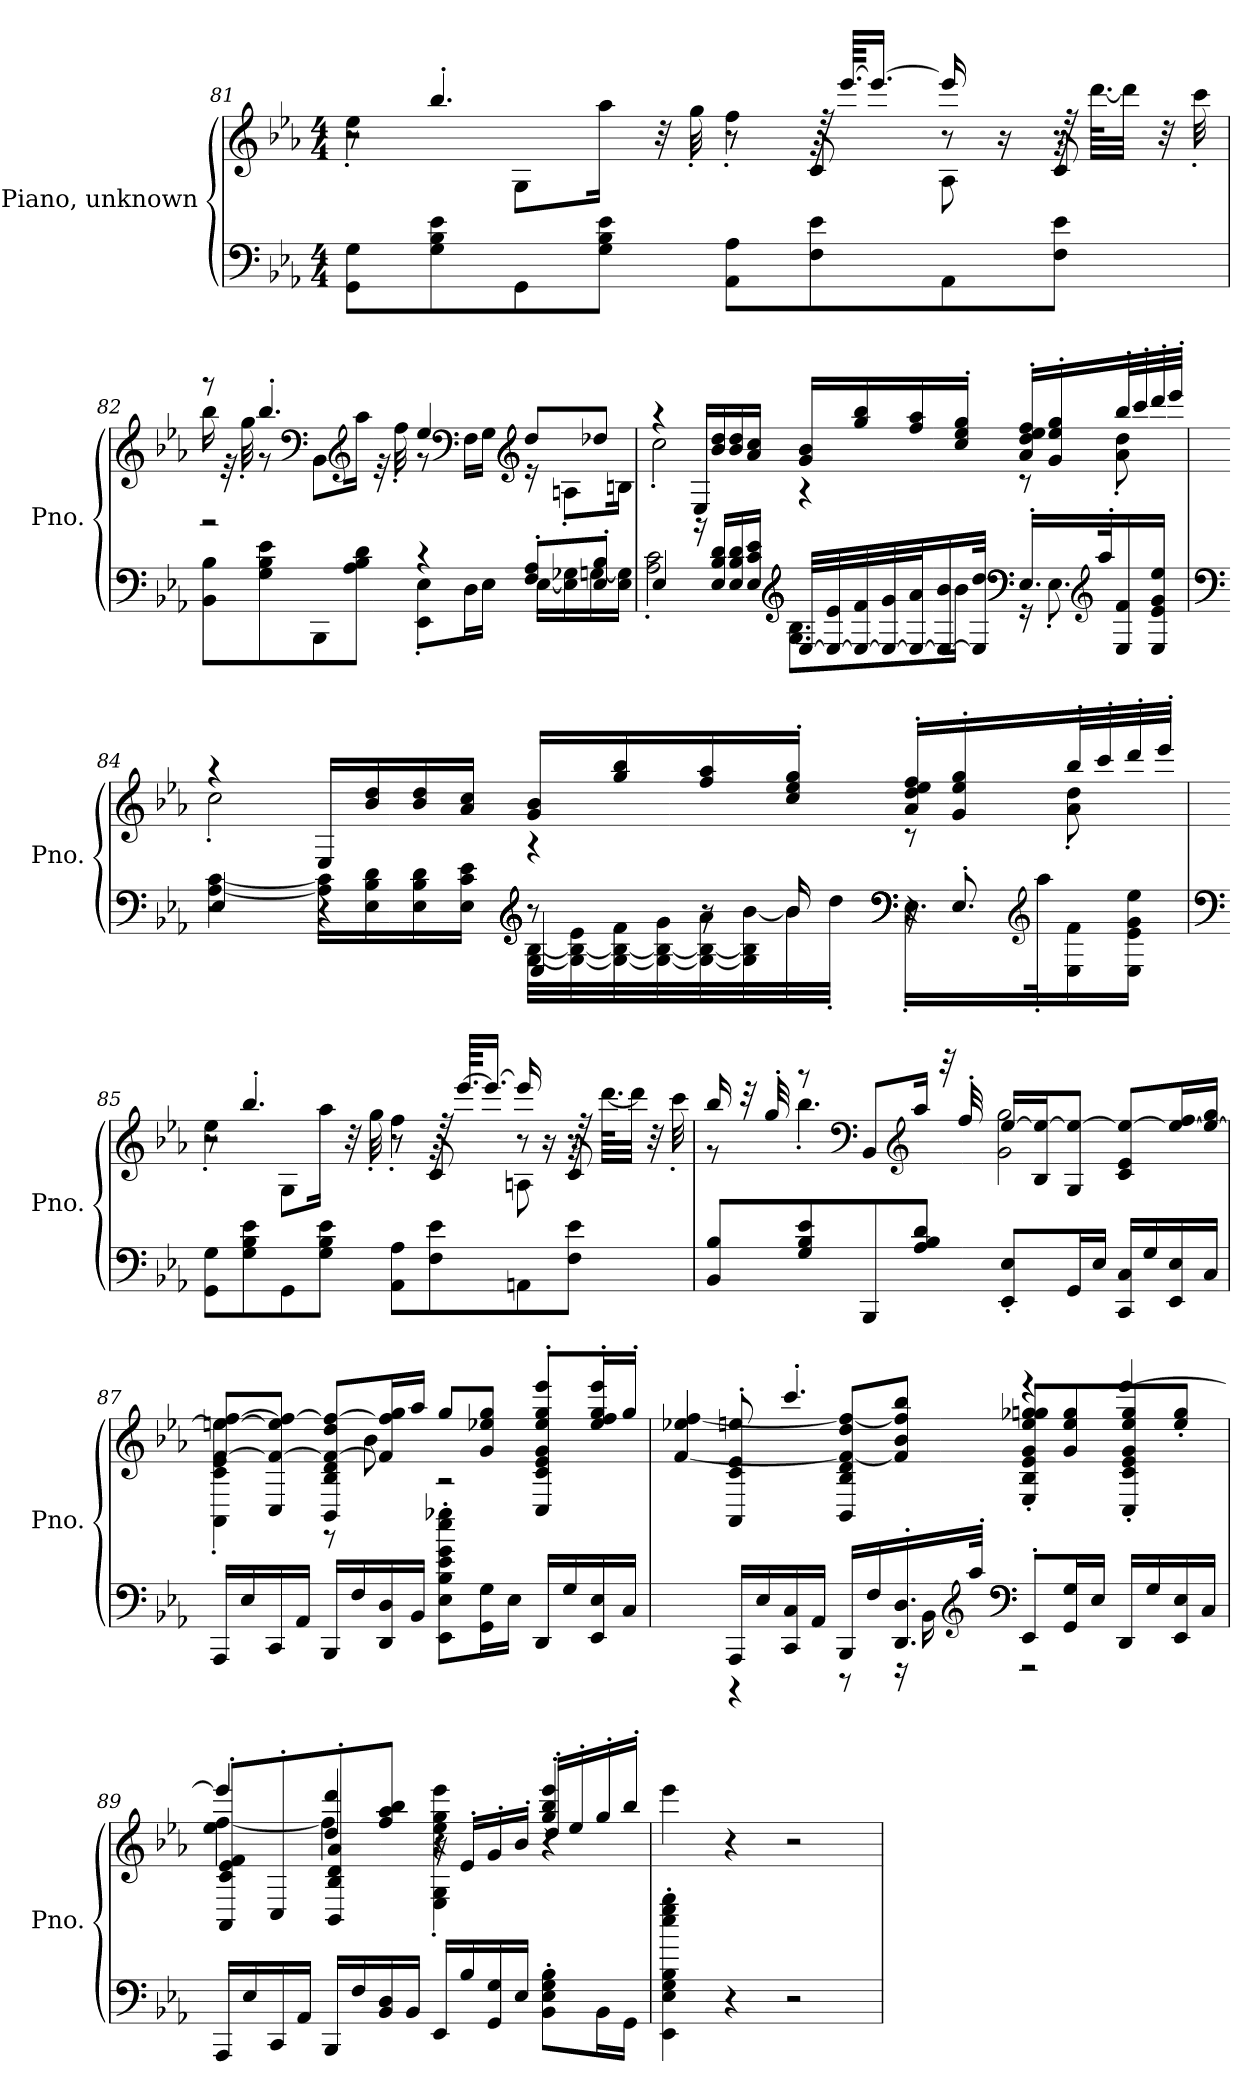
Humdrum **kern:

**kern	**kern
*part1	*part1
*staff2	*staff1
*I"Piano, unknown	*
*I'Pno.	*
!!LO:LB:g=z
*clefF4	*clefG2
*k[b-e-a-]	*k[b-e-a-]
*M4/4	*M4/4
=81	=81
*	*^
*	*	*^
8GG\ 8G\L	2r	4ee-'\	8r
8G\ 8B-\ 8e-\	.	.	4.bb-'/
8GG\	.	8G\L	.
8G\ 8B-\ 8e-\J	.	16aa-\Jk	.
.	.	32r	.
.	.	32gg'\	.
8AA-\ 8A-\L	8r	4ff'\	8r
8F\ 8e-\	128r	.	8c/
.	[64.eee-/KKLL	.	.
.	16.eee-/JJ_	.	.
8AA-\	16eee-/]	8A-\	8r
.	16r	.	.
8F\ 8e-\J	8r	128r	8c/
.	.	[64.ddd\KLLL	.
.	.	32ddd\JJJ]	.
.	.	32r	.
.	.	32ccc'\	.
*	*	*v	*v
!!LO:LB:g=z
=82	=82	=82
*^	*	*
2r	8BB-\ 8B-\L	8r	16bb-\
.	.	.	32r
.	.	.	32gg'\
.	8G\ 8B-\ 8e-\	4.bb-'/	8r
*	*	*clefF4	*
.	8BBB-\	.	8BB-\L
*	*	*clefG2	*
.	8A-\ 8B-\ 8d\J	.	16aa-\Jk
.	.	.	32r
.	.	.	32ff'\
4r	8EE-\' 8E-\'L	4ee-/	8r
*	*	*clefF4	*
.	16D\L	.	16F\LL
.	16E-\JJ	.	16G\JJ
*	*	*clefG2	*
8F/' 8A-/'L	[16E-\LL	8dd/L	16r
.	16E-\] 16G-X\	.	8An'\L
8E-/' 8B-/'J	[16Gn\	8dd-X/J	.
.	16E-\ 16G\]JJ	.	16Bn\Jk
!!LO:LB:g=z	!!
=83	=83	=83	=83
4E-/	2A-\' 2c\'	4r	2cc'\
16r	.	16E-/LL	.
16E-/ 16B-/ 16d/LL	.	16b-/ 16dd/	.
16E-/ 16B-/ 16d/	.	16b-/ 16dd/	.
16E-/ 16c/ 16e-/JJ	.	16a-/ 16cc/JJ	.
*clefG2	*	*	*
[32E-/LLL	8.G\ 8.B-\L	16g/ 16b-/LL	4r
32E-/_ 32e-/	.	.	.
32E-/_ 32f/	.	16gg/ 16bb-/	.
32E-/_ 32g/	.	.	.
32E-/_ 32a-/J	.	16ff/ 16aa-/	.
16E-/_ 16b-/	.	.	.
.	16b-\Jk	16cc/' 16ee-/' 16gg/'JJ	.
32E-/] 32dd/JJk	.	.	.
*clefF4	*	*	*
16.E-'/LL	16r	16a-/' 16dd/' 16ee-/' 16ff/'LL	8r
.	8.E-'\	16g/' 16ee-/' 16gg/'	.
*clefG2	*	*	*
32aa-'/K	.	.	.
16E-/ 16f/	.	32bb-'/L	8a-\' 8dd\'
.	.	32ccc'/	.
16E-/ 16e-/ 16g/ 16ee-/JJ	.	32ddd'/	.
.	.	32eee-'/JJJ	.
*v	*v	*	*
!!LO:LB:g=z	!!
=84	=84	=84
*clefF4	*	*
*^	*	*
*	*^	*	*
2r	[4A-\ [4c\	4E-/	4r	2cc'\
.	16A-\] 16c\]LL	4r	16E-/LL	.
.	16E-\ 16B-\ 16d\	.	16b-/ 16dd/	.
.	16E-\ 16B-\ 16d\	.	16b-/ 16dd/	.
.	16E-\ 16c\ 16e-\JJ	.	16a-/ 16cc/JJ	.
*clefG2	*	*	*	*
8r	[32G\ [32B-\LLL	4E-/	16g/ 16b-/LL	4r
.	32G\_ 32B-\_ 32e-\	.	.	.
.	32G\_ 32B-\_ 32f\	.	16gg/ 16bb-/	.
.	32G\_ 32B-\_ 32g\	.	.	.
16r	32G\_ 32B-\_ 32a-\	.	16ff/ 16aa-/	.
.	32G\] 32B-\] [32b-\	.	.	.
16b-/	32b-\]	.	16cc/' 16ee-/' 16gg/'JJ	.
.	32dd'\JJJ	.	.	.
*clefF4	*	*	*	*
4r	16.E-'\LL	16r	16a-/' 16dd/' 16ee-/' 16ff/'LL	8r
.	.	8.E-'/	16g/' 16ee-/' 16gg/'	.
*clefG2	*	*	*	*
.	32aa-'\K	.	.	.
.	16E-\ 16f\	.	32bb-'/L	8a-\' 8dd\'
.	.	.	32ccc'/	.
.	16E-\ 16e-\ 16g\ 16ee-\JJ	.	32ddd'/	.
.	.	.	32eee-'/JJJ	.
*v	*v	*v	*	*
*	*v	*v
!!LO:PB:g=z
=85	=85
*clefF4	*
*	*^
*	*	*^
8GG\ 8G\L	2r	4ee-'\	8r
8G\ 8B-\ 8e-\	.	.	4.bb-'/
8GG\	.	8G\L	.
8G\ 8B-\ 8e-\J	.	16aa-\Jk	.
.	.	32r	.
.	.	32gg'\	.
8AA-\ 8A-\L	8r	4ff'\	8r
8F\ 8e-\	128r	.	8c/
.	[64.eee-/KKLL	.	.
.	16.eee-/JJ_	.	.
8AAn\	16eee-/]	8An\	8r
.	16r	.	.
8F\ 8e-\J	8r	128r	8c/
.	.	[64.ddd\KLLL	.
.	.	32ddd\JJJ]	.
.	.	32r	.
.	.	32ccc'\	.
*	*	*v	*v
!!LO:LB:g=z
=86	=86	=86
8BB-/ 8B-/L	16bb-/	8r
.	32r	.
.	32gg'/	.
8G/ 8B-/ 8e-/	8r	4.bb-'\
*	*clefF4	*
8BBB-/	8BB-/L	.
*	*clefG2	*
8A-/ 8B-/ 8d/J	16aa-/Jk	.
.	32r	.
.	32ff'/	.
8EE-/' 8E-/'L	[16ee-/LL	2g\ 2gg\
.	16B-/ 16ee-/_J	.
16GG/L	8G/ 8ee-/_J	.
16E-/JJ	.	.
16CC/ 16C/LL	8c/ 8e-/ 8ee-/_L	.
16G/	.	.
16EE-/ 16E-/	16ee-/_ 16ff/L	.
16C/JJ	16ee-/_ 16gg/JJ	.
=87	=87	=87
16AAA-/LL	[8f/ 8ee-/_ [8ff/L	4AA-\' 4c\' 4e-\' 4een\'
16E-/	.	.
16CC/	8C/ 8f/_ 8ee-/] 8ff/_J	.
16AA-/JJ	.	.
16BBB-/LL	8BB-/ 8B-/ 8d/ 8f/_ 8dd/ 8ff/_L	8r
16F/	.	.
16DD/ 16D/	16f/] 16ff/] 16gg/L	8b-\
16BB-/JJ	16aa-/JJ	.
8EE-\' 8E-\' 8B-\' 8e-\' 8g\' 8ee-\' 8gg-X\'L	8gg/L	2r
16GG\ 16G\L	8g/ 8ee-X/ 8gg/J	.
16E-\JJ	.	.
16DD/LL	8C/' 8c/' 8e-/' 8g/' 8ee-/' 8gg/' 8eee-/'L	.
16G/	.	.
16EE-/ 16E-/	16ee-/' 16ff/' 16gg/' 16eee-/'L	.
16C/JJ	16gg'/JJ	.
!!LO:LB:g=z	!!
=88	=88	=88
*^	*	*
16AAA-/LL	4r	8AA-/' 8c/' 8e-/' 8een/'	[4f/ 4ee-X/ [4ff/
16E-/	.	.	.
16CC/ 16C/	.	4.ccc'/	.
16AA-/JJ	.	.	.
16BBB-/LL	8r	.	8BB-/ 8B-/ 8d/ 8f/_ 8dd/ 8ff/_L
16F/	.	.	.
16.DD/' 16.D/'	16r	.	8f/] 8b-/ 8ff/] 8bb-/J
.	16BB-\	.	.
*clefG2	*	*	*
32aa-'/JJk	.	.	.
*clefF4	*	*	*
8EE-'/L	2r	4r	8E-/' 8B-/' 8e-/' 8g/' 8ee-/' 8gg-X/' 8ggn/'L
16GG/ 16G/L	.	.	8g/ 8ee-/ 8gg/
16E-/JJ	.	.	.
16DD/LL	.	[4eee-/	8C/' 8c/' 8e-/' 8g/' 8ee-/' 8gg/'
16G/	.	.	.
16EE-/ 16E-/	.	.	8ee-/' 8gg/'J
16C/JJ	.	.	.
*v	*v	*	*
=89	=89	=89
*	*	*^
16AAA-/LL	4eee-/]	4ee-\ [4ff\	8AA-/' 8c/' 8e-/' 8f/'L
16E-/	.	.	.
16CC/	.	.	8C'/
16AA-/JJ	.	.	.
16BBB-/LL	4dd/ 4ddd/	4ff\]	8BB-/' 8B-/' 8d/' 8a-/'
16F/	.	.	.
16BB-/ 16D/	.	.	8ff/ 8aa-/ 8bb-/J
16BB-/JJ	.	.	.
16EE-/LL	4r	4E-\' 4G\' 4ee-\' 4gg\' 4eee-\'	16r
16B-/	.	.	16e-'/LL
16GG/ 16G/	.	.	16g'/
16E-/JJ	.	.	16b-'/JJ
8BB-\' 8E-\' 8G\' 8B-\'L	4gg/' 4bb-/' 4eee-/'	4r	16dd'/LL
.	.	.	16ee-'/
16BB-\L	.	.	16gg'/
16GG\JJ	.	.	16bb-'/JJ
*	*v	*v	*v
=90	=90
4EE-\' 4E-\' 4G\' 4B-\' 4ee-\' 4gg\' 4bb-\'	4eee-\
4r	4r
2r	2r
=	=
*-	*-
